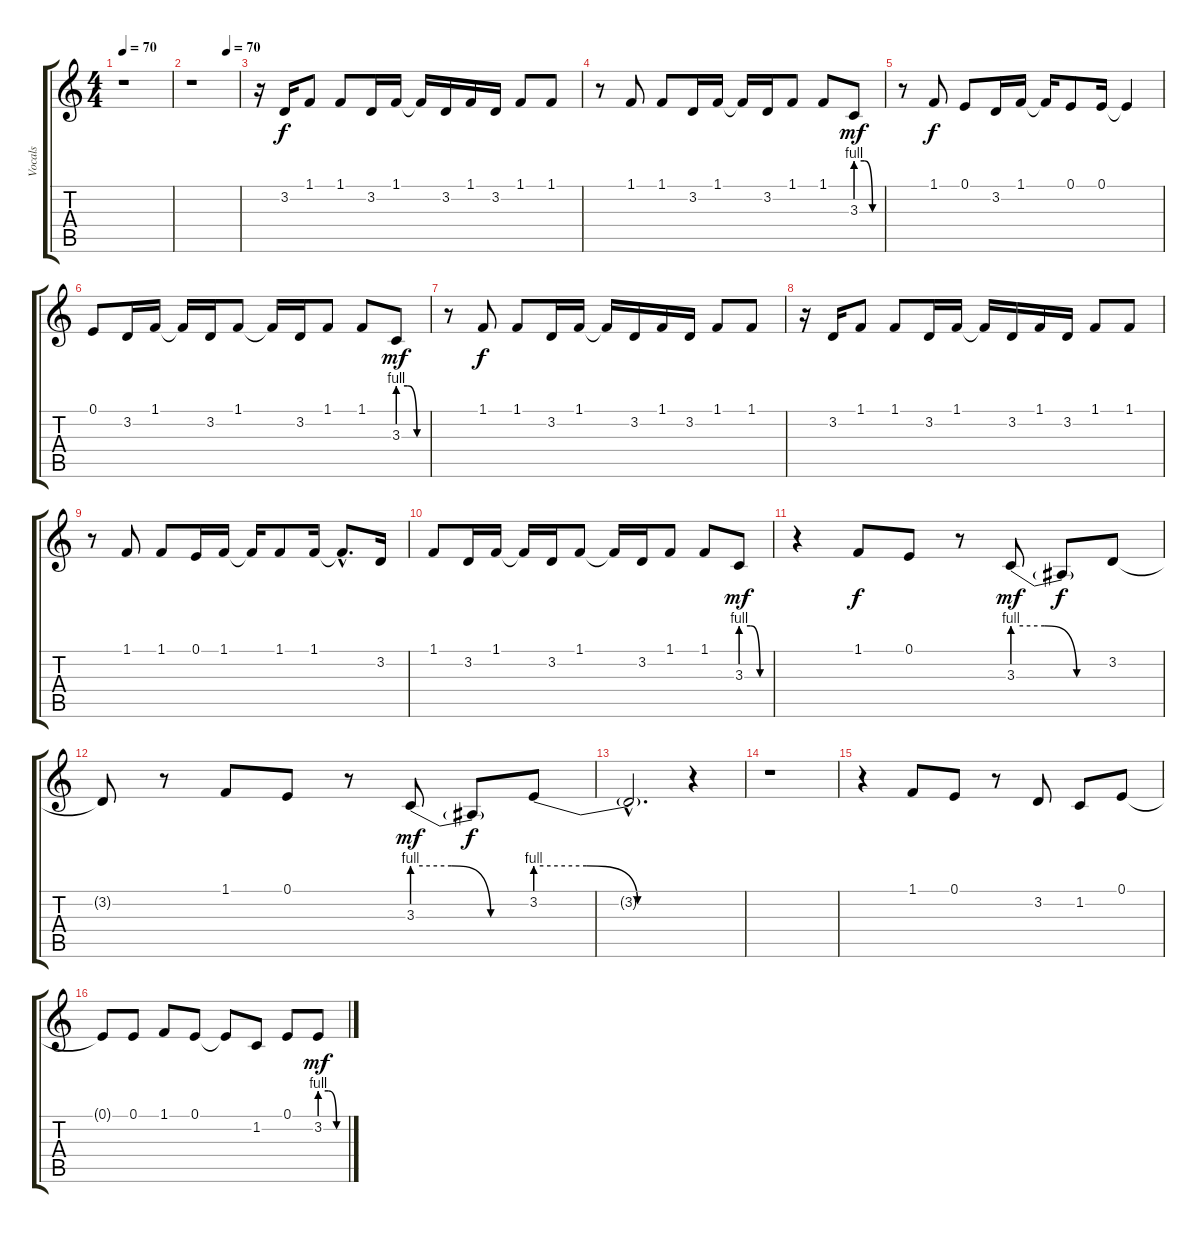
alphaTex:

\track ("Vocals" "Vocals") {instrument altosax}
\staff {score tabs}
\tuning (E4 B3 G3 D3 A2 E2) {hide}
\ts (4 4)
\tempo 70
\clef g2
\ks c
r.1{dy f} |
\tempo (70 0.75)
r.1 |
r.16 3.2.16 1.1.8 1.1.8 3.2.16 1.1.16 1.1{t}.16 3.2.16 1.1.16 3.2.16 1.1.8 1.1.8 |
r.8 1.1.8 1.1.8 3.2.16 1.1.16 1.1{t}.16 3.2.16 1.1.8 1.1.8 3.3{be (custom 0 4 20 4 40 0 60 0)}.8{dy mf} |
r.8 1.1.8{dy f} 0.1.8 3.2.16 1.1.16 1.1{t}.16 0.1.8 0.1.16 0.1{t}.4 |
0.1.8 3.2.16 1.1.16 1.1{t}.16 3.2.16 1.1.8 1.1{t}.16 3.2.16 1.1.8 1.1.8 3.3{be (custom 0 4 20 4 40 0 60 0)}.8{dy mf} |
r.8 1.1.8{dy f} 1.1.8 3.2.16 1.1.16 1.1{t}.16 3.2.16 1.1.16 3.2.16 1.1.8 1.1.8 |
r.16 3.2.16 1.1.8 1.1.8 3.2.16 1.1.16 1.1{t}.16 3.2.16 1.1.16 3.2.16 1.1.8 1.1.8 |
r.8 1.1.8 1.1.8 0.1.16 1.1.16 1.1{t}.16 1.1.8 1.1.16 1.1{hac t}.8{d} 3.2.16 |
1.1.8 3.2.16 1.1.16 1.1{t}.16 3.2.16 1.1.8 1.1{t}.16 3.2.16 1.1.8 1.1.8 3.3{be (custom 0 4 20 4 40 0 60 0)}.8{dy mf} |
r.4 1.1.8{dy f} 0.1.8 r.8 3.3{be (custom 0 4 20 4 40 0 60 0)}.8{dy mf} 3.3{t}.8{dy f} 3.2.8 |
3.2{t}.8 r.8 1.1.8 0.1.8 r.8 3.3{be (custom 0 4 20 4 40 0 60 0)}.8{dy mf} 3.3{t}.8{dy f} 3.2{be (custom 0 4 20 4 40 0 60 0)}.8 |
3.2{hac t}.2{d} r.4 |
r.1 |
r.4 1.1.8 0.1.8 r.8 3.2.8 1.2.8 0.1.8 |
0.1{t}.8 0.1.8 1.1.8 0.1.8 0.1{t}.8 1.2.8 0.1.8 3.2{be (custom 0 4 20 4 40 0 60 0)}.8{dy mf}
